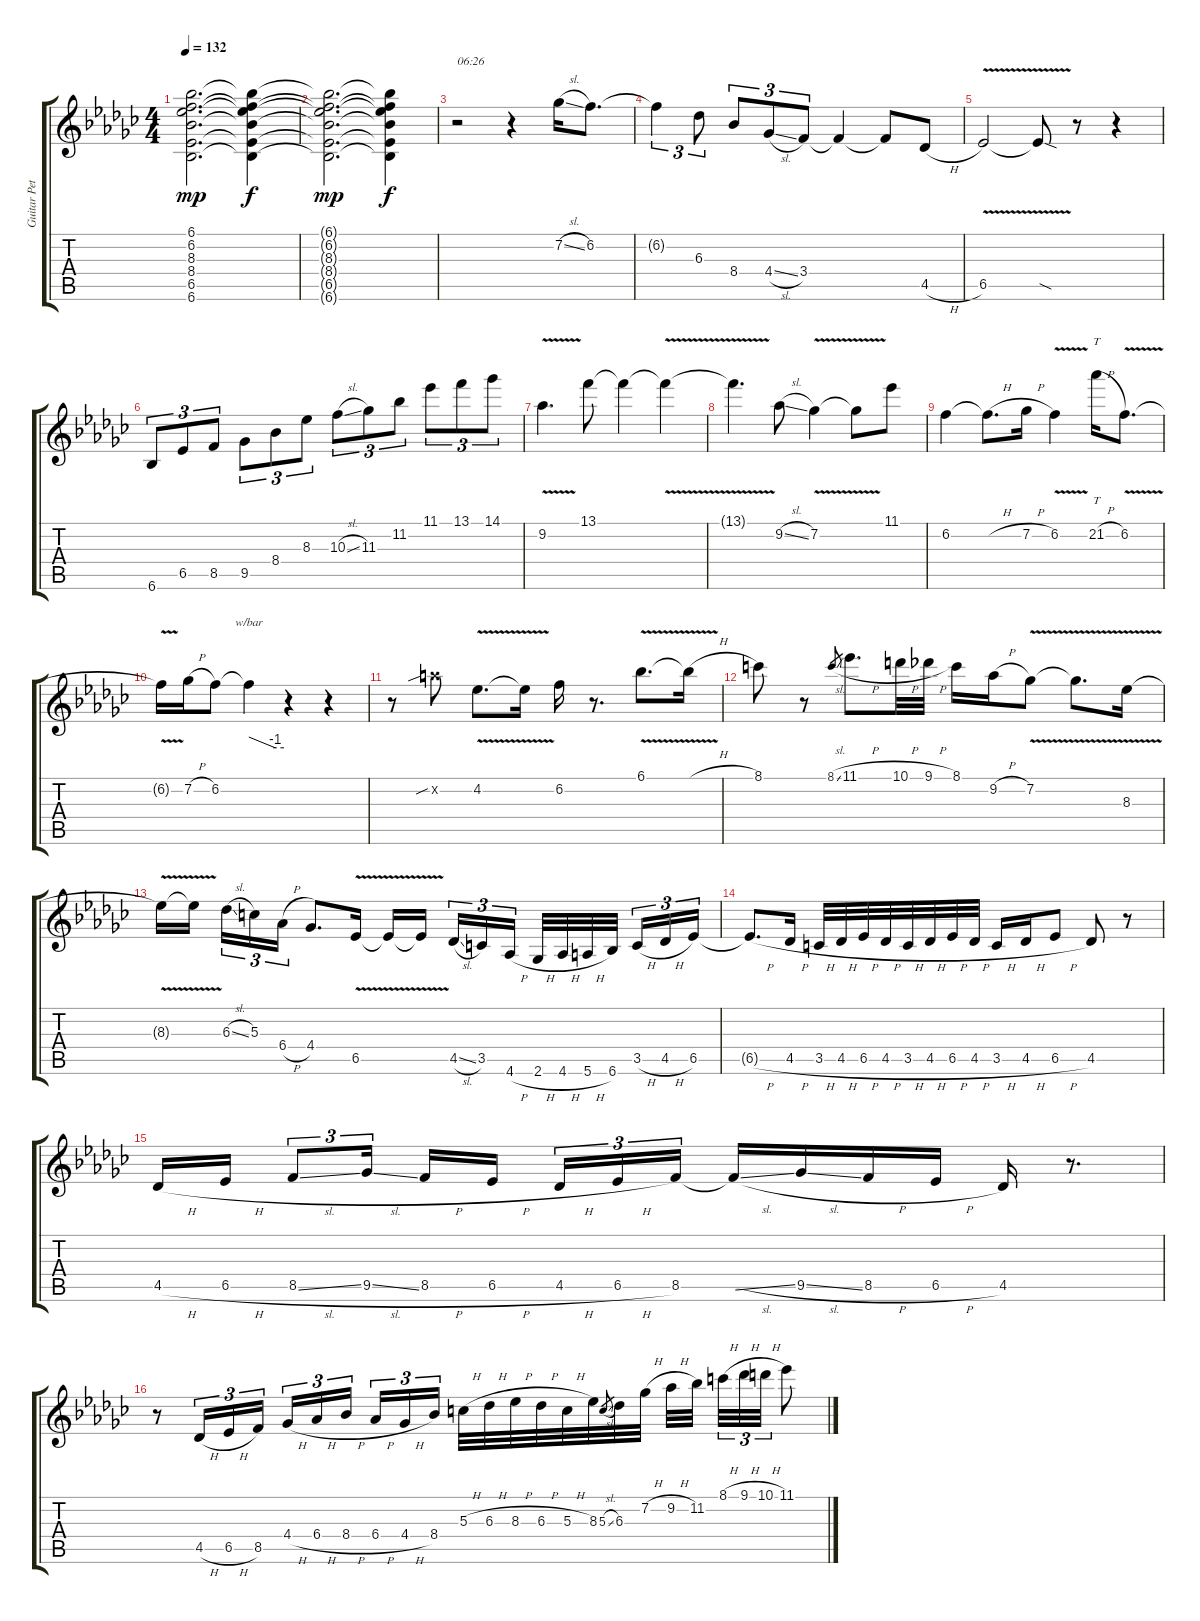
\track ("Guitar Petrucci" "Guitar Pet") {instrument distortionguitar}
\staff {score tabs}
\tuning (E4 B3 G3 D3 A2 E2) {hide}
\ts (4 4)
\tempo 132
\clef g2
\ks gb
(6.1{t} 6.2{t} 8.3{t} 8.4{t} 6.5{t} 6.6{t}).2{d dy mp} (6.1{t} 6.2{t} 8.3{t} 8.4{t} 6.5{t} 6.6{t}).4{dy f} |
(6.1{t} 6.2{t} 8.3{t} 8.4{t} 6.5{t} 6.6{t}).2{d dy mp} (6.1{t} 6.2{t} 8.3{t} 8.4{t} 6.5{t} 6.6{t}).4{dy f} |
r.2{txt "06:26"} r.4 7.2{sl}.16 6.2.8{d} |
6.2{t}.4{tu (3 2)} 6.3.8{tu (3 2)} 8.4.8{tu (3 2)} 4.4{sl}.8{tu (3 2)} 3.4.8{tu (3 2)} 3.4{t}.4 3.4{t}.8 4.5{h}.8 |
6.5{v}.2 6.5{sod t}.8 r.8 r.4 |
6.6.8{tu (3 2)} 6.5.8{tu (3 2)} 8.5.8{tu (3 2)} 9.5.8{tu (3 2)} 8.4.8{tu (3 2)} 8.3.8{tu (3 2)} 10.3{sl}.8{tu (3 2)} 11.3.8{tu (3 2)} 11.2.8{tu (3 2)} 11.1.8{tu (3 2)} 13.1.8{tu (3 2)} 14.1.8{tu (3 2)} |
9.2{v}.4{d} 13.1.8 13.1{t}.4 13.1{v t}.4 |
13.1{v t}.4{d} 9.2{sl}.8 7.2{v}.4 7.2{t}.8 11.1.8 |
6.2.4 6.2{h t}.8{d} 7.2{h}.16 6.2{v}.4 21.2{h}.16{tt} 6.2{v}.8{d} |
6.2{v t}.16 7.2{h}.16 6.2.8 6.2{t}.4{tbe (custom default 0 0 45 -4 60 -4)} r.4 r.4 |
r.8 10.2{sib x}.8 4.2{v}.8{d} 4.2{v t}.16 6.2.16 r.8{d} 6.1{v}.8{d} 6.1{h t}.16 |
8.1.8 r.8 8.1{sl}.8{gr} 11.1{h}.8{d} 10.1{h}.32 9.1{h}.32 8.1.16 9.2{h}.16 7.2{v}.8 7.2{v t}.8{d} 8.3{v}.16 |
8.3{v t}.16 8.3{v t}.16{beam splitsecondary} 6.3{sl}.16{tu (3 2)} 5.3.16{tu (3 2)} 6.4{h}.16{tu (3 2)} 4.4.8{d} 6.5{v}.16 6.5{v t}.16 6.5{v t}.16{beam splitsecondary} 4.5{sl}.16{tu (3 2)} 3.5.16{tu (3 2)} 4.6{h}.16{tu (3 2)} 2.6{h}.32 4.6{h}.32 5.6{h}.32 6.6.32{beam splitsecondary} 3.5{h}.16{tu (3 2)} 4.5{h}.16{tu (3 2)} 6.5.16{tu (3 2)} |
6.5{h t}.8{d} 4.5{h}.16 3.5{h}.32 4.5{h}.32 6.5{h}.32 4.5{h}.32 3.5{h}.32 4.5{h}.32 6.5{h}.32 4.5{h}.32 3.5{h}.16 4.5{h}.16 6.5{h}.8 4.5.8 r.8 |
4.5{h}.16 6.5{h}.16 8.5{sl}.8{tu (3 2)} 9.5{sl}.16{tu (3 2)} 8.5{h}.16 6.5{h}.16{beam splitsecondary} 4.5{h}.16{tu (3 2)} 6.5{h}.16{tu (3 2)} 8.5.16{tu (3 2)} 8.5{sl t}.16 9.5{sl}.16 8.5{h}.16 6.5{h}.16 4.5.16 r.8{d} |
r.8 4.5{h}.16{tu (3 2)} 6.5{h}.16{tu (3 2)} 8.5.16{tu (3 2)} 4.4{h}.16{tu (3 2)} 6.4{h}.16{tu (3 2)} 8.4{h}.16{tu (3 2) beam splitsecondary} 6.4{h}.16{tu (3 2)} 4.4{h}.16{tu (3 2)} 8.4.16{tu (3 2)} 5.3{h}.32 6.3{h}.32 8.3{h}.32 6.3{h}.32 5.3{h}.32 8.3.32 5.3{sl}.8{gr} 6.3.32 7.2{h}.32 9.2{h}.32 11.2.32{beam splitsecondary} 8.1{h}.32{tu (3 2)} 9.1{h}.32{tu (3 2)} 10.1{h}.32{tu (3 2)} 11.1.8
